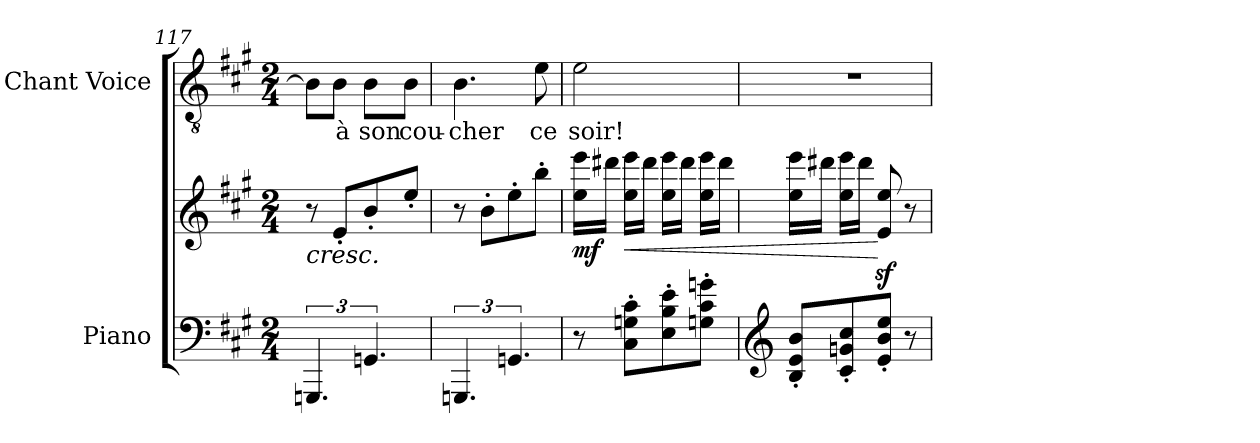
**kern	**kern	**dynam	**kern	**text
*part2	*part2	*part2	*part1	*part1
*staff3	*staff2	*staff2/3	*staff1	*staff1
*I"Piano	*	*	*I"Chant Voice	*
*I'Pno	*	*	*	*
*clefF4	*clefG2	*	*clefGv2	*
*k[f#c#g#]	*k[f#c#g#]	*	*k[f#c#g#]	*
*M2/4	*M2/4	*	*M2/4	*
=117	=117	=117	=117	=117
!	!LO:TX:b:i:t=cresc.	!	!	!
6.GGGn/	8r	.	8B\L]	.
.	8e'/L	.	8B\J	à
6.GGn/	8b'/	.	8B\L	son
.	8ee'/J	.	8B\J	cou-
=118	=118	=118	=118	=118
6.GGGn/	8r	.	4.B\	-cher
.	8b'\L	.	.	.
6.GGn/	8ee'\	.	.	.
.	8bb'\J	.	8e\	ce
=119	=119	=119	=119	=119
!	!	!LO:DY:b	!	!
8r	16ee\ 16eee\LL	mf	2e\	soir!
.	16ddd#X\JJ	.	.	.
!	!	!LO:HP:b	!	!
8C#\' 8Gn\' 8c#\'L	16ee\ 16eee\LL	<	.	.
.	16ddd#\JJ	.	.	.
8E\' 8B\' 8e\'	16ee\ 16eee\LL	.	.	.
.	16ddd#\JJ	.	.	.
8Gn\' 8c#\' 8gn\'J	16ee\ 16eee\LL	.	.	.
.	16ddd#\JJ	.	.	.
=120	=120	=120	=120	=120
*clefG2	*	*	*	*
8B/' 8e/' 8b/'L	16ee\ 16eee\LL	.	2r	.
.	16ddd#X\JJ	.	.	.
8c#/' 8gn/' 8cc#/'	16ee\ 16eee\LL	.	.	.
.	16ddd#\JJ	.	.	.
8e/' 8b/' 8ee/'J	8e/z< 8ee/z<	[	.	.
8r	8r	.	.	.
=	=	=	=	=
*-	*-	*-	*-	*-
